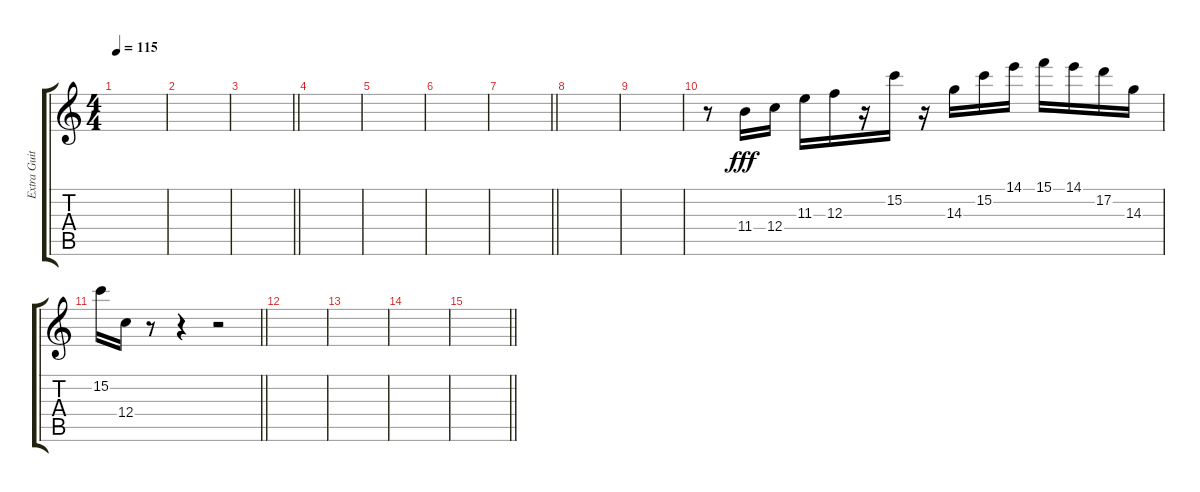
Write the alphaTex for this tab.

\track ("Extra Guitar 2" "Extra Guit") {instrument overdrivenguitar}
\staff {score tabs}
\tuning (D4 A3 F3 C3 G2 C2) {hide}
\ts (4 4)
\tempo 115
\clef g2
\ks c
|
|
\barLineRight lightlight
|
|
|
|
\barLineRight lightlight
|
|
|
r.8{instrument marimba} 11.4.16{dy fff} 12.4.16 11.3.16 12.3.16 r.16 15.2.16 r.16 14.3.16 15.2.16 14.1.16 15.1.16 14.1.16 17.2.16 14.3.16 |
\barLineRight lightlight
15.2.16 12.4.16 r.8 r.4 r.2 |
|
|
|
\barLineRight lightlight
